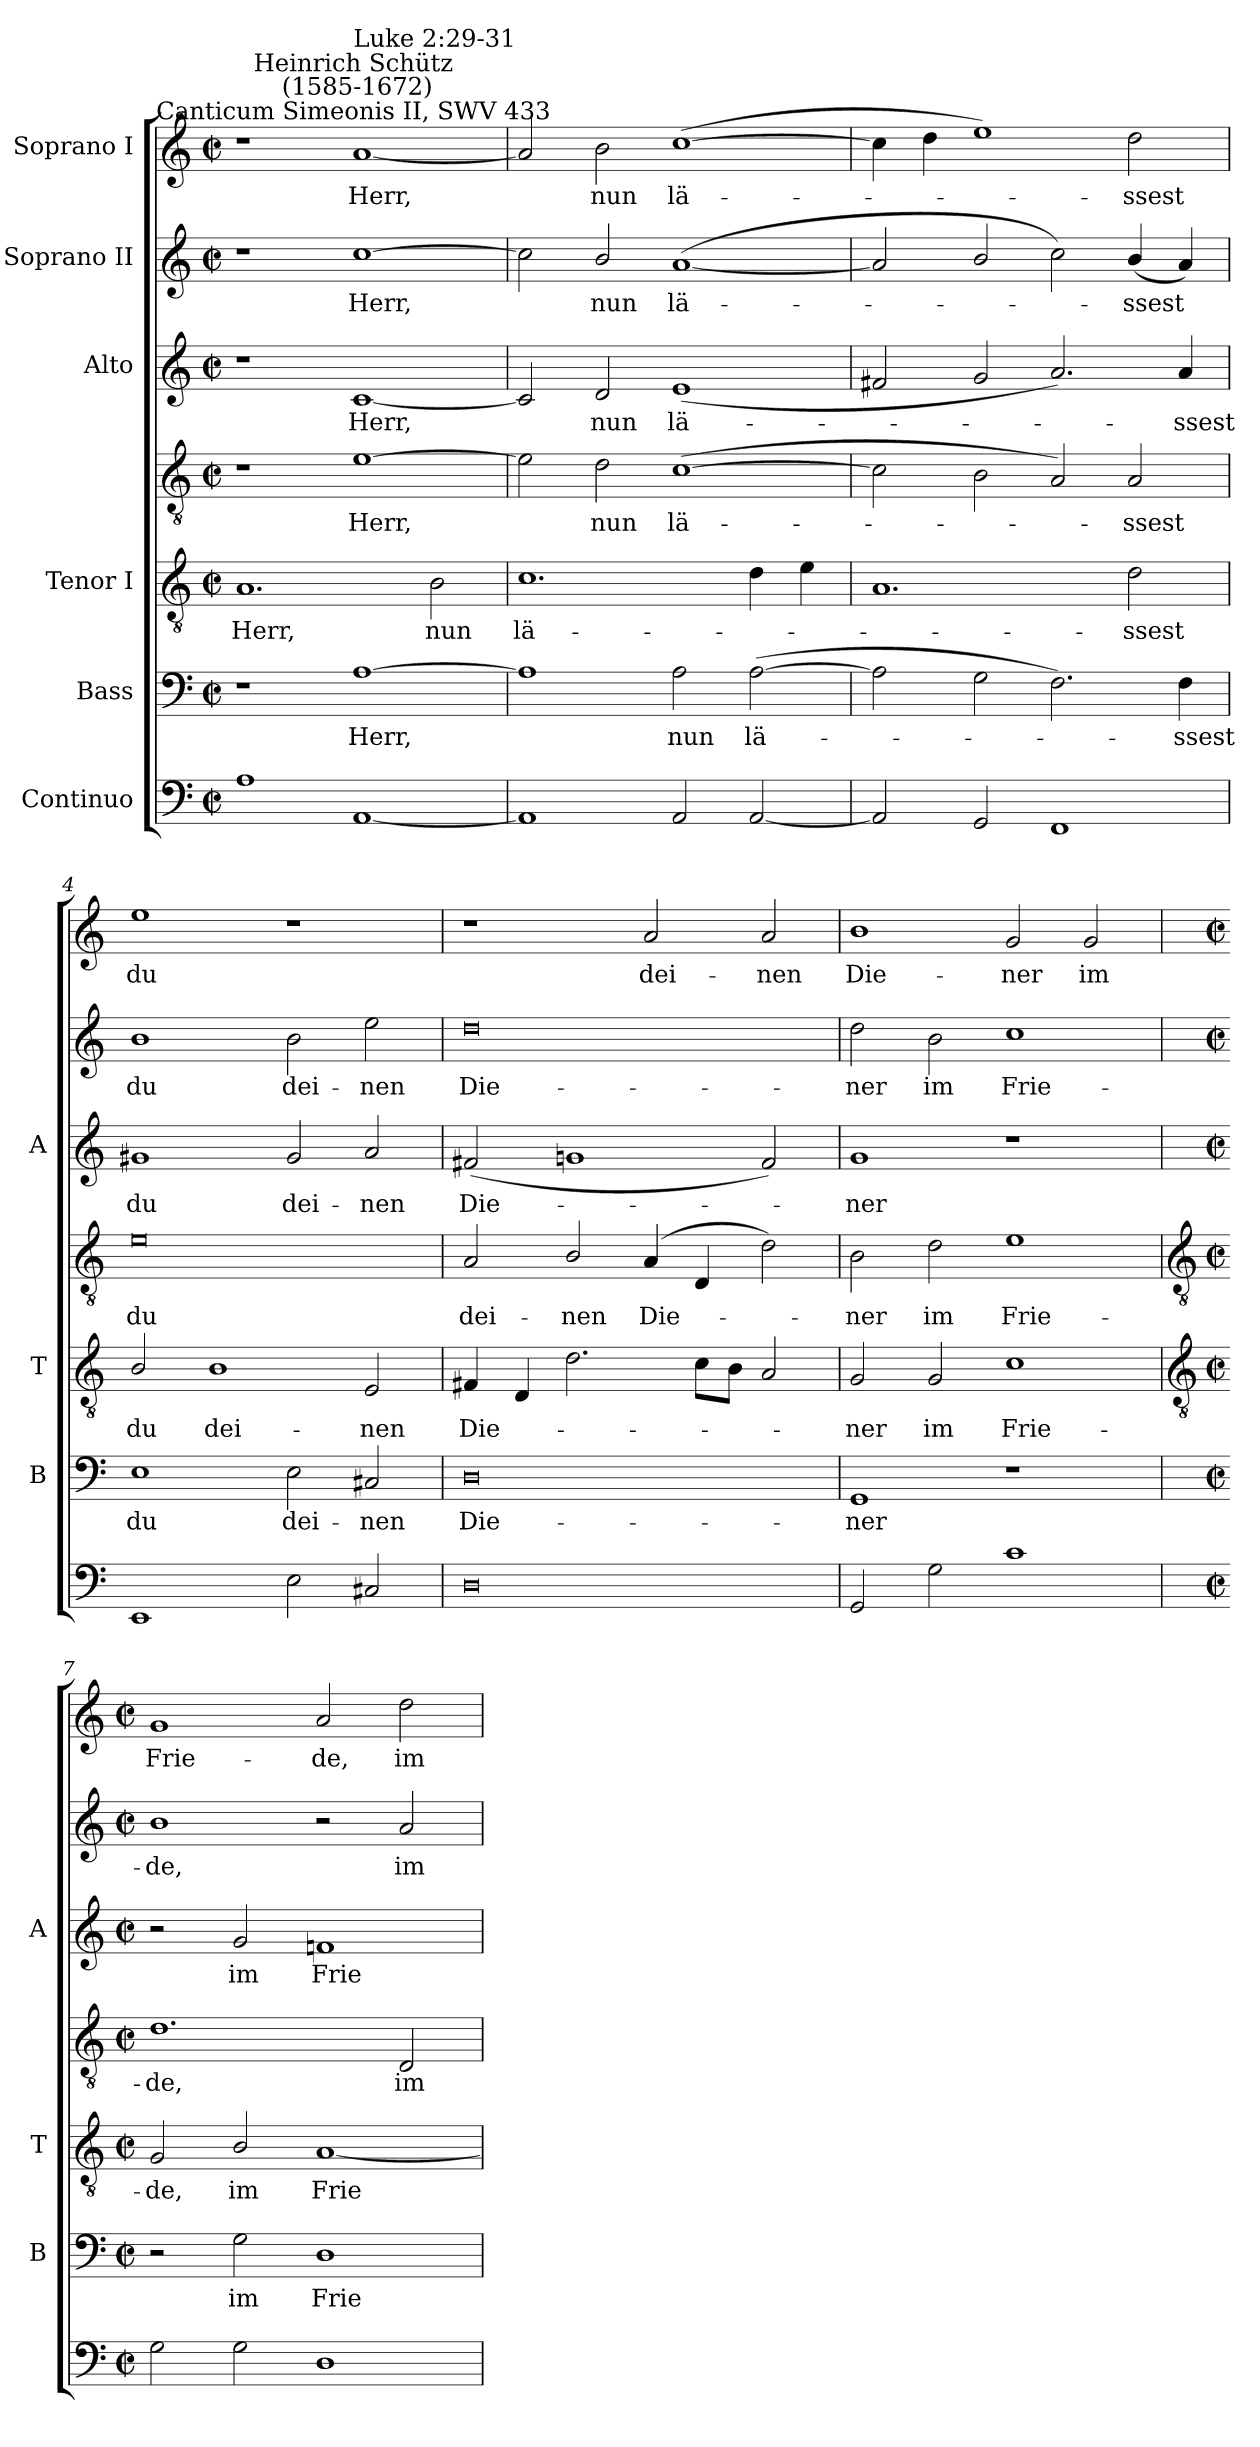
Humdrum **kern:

**kern	**kern	**text	**kern	**text	**kern	**text	**kern	**text	**kern	**text	**kern	**text
*part6	*part5	*part5	*part4	*part4	*part4	*part4	*part3	*part3	*part2	*part2	*part1	*part1
*staff7	*staff6	*staff6	*staff5	*staff5	*staff4	*staff4	*staff3	*staff3	*staff2	*staff2	*staff1	*staff1
*I"Continuo	*I"Bass	*	*I"Tenor I	*	*	*	*I"Alto	*	*I"Soprano II	*	*I"Soprano I	*
*	*I'B	*	*I'T	*	*	*	*I'A	*	*	*	*	*
*clefF4	*clefF4	*	*clefGv2	*	*clefGv2	*	*clefG2	*	*clefG2	*	*clefG2	*
*k[]	*k[]	*	*k[]	*	*k[]	*	*k[]	*	*k[]	*	*k[]	*
*C:	*C:	*	*C:	*	*C:	*	*C:	*	*C:	*	*C:	*
*M4/2	*M4/2	*	*M4/2	*	*M4/2	*	*M4/2	*	*M4/2	*	*M4/2	*
*met(c|)	*met(c|)	*	*met(c|)	*	*met(c|)	*	*met(c|)	*	*met(c|)	*	*met(c|)	*
=1	=1	=1	=1	=1	=1	=1	=1	=1	=1	=1	=1	=1
!	!	!	!	!LO:LY:b	!	!	!	!	!	!	!	!
1A	1r	.	1.A	Herr,	1r	.	1r	.	1r	.	1r	.
!	!	!	!	!	!	!	!	!	!	!	!LO:TX:a:cj:t=Canticum Simeonis II, SWV 433	!
!	!	!	!	!	!	!	!	!	!	!	!LO:TX:a:cj:t=Heinrich Schütz\n (1585-1672)	!
!	!	!	!	!	!	!	!	!	!	!	!LO:TX:a:t=Luke 2&colon;29-31	!
!	!	!LO:LY:b	!	!	!	!LO:LY:b	!	!LO:LY:b	!	!LO:LY:b	!	!LO:LY:b
[1AA	[1A	Herr,	.	.	[1e	Herr,	[1c	Herr,	[1cc	Herr,	[1a	Herr,
!	!	!	!	!LO:LY:b	!	!	!	!	!	!	!	!
.	.	.	2B	nun	.	.	.	.	.	.	.	.
=2	=2	=2	=2	=2	=2	=2	=2	=2	=2	=2	=2	=2
!	!	!	!	!LO:LY:b	!	!	!	!	!	!	!	!
1AA]	1A]	.	1.c	lä-	2e]	.	2c]	.	2cc]	.	2a]	.
!	!	!	!	!	!	!LO:LY:b	!	!LO:LY:b	!	!LO:LY:b	!	!LO:LY:b
.	.	.	.	.	2d	nun	2d	nun	2b/	nun	2b	nun
!	!	!LO:LY:b	!	!	!	!LO:LY:b	!	!LO:LY:b	!	!LO:LY:b	!	!LO:LY:b
2AA	2A	nun	.	.	(>[1c	lä-	(<1e	lä-	(<[1a	lä-	(>[1cc	lä-
!	!	!LO:LY:b	!	!	!	!	!	!	!	!	!	!
[2AA	(>[2A	lä-	4d	.	.	.	.	.	.	.	.	.
.	.	.	4e	.	.	.	.	.	.	.	.	.
=3	=3	=3	=3	=3	=3	=3	=3	=3	=3	=3	=3	=3
2AA]	2A]	.	1.A	.	2c]	.	2f#X	.	2a]	.	4cc]	.
.	.	.	.	.	.	.	.	.	.	.	4dd	.
2GG	2G	.	.	.	2B	.	2g	.	2b/	.	1ee)	.
1FF	2.F)	.	.	.	2A)	.	2.a)	.	2cc)	.	.	.
!	!	!	!	!LO:LY:b	!	!LO:LY:b	!	!	!	!LO:LY:b	!	!LO:LY:b
.	.	.	2d	ssest	2A	ssest	.	.	(<4b/	ssest	2dd	ssest
!	!	!LO:LY:b	!	!	!	!	!	!LO:LY:b	!	!	!	!
.	4F	ssest	.	.	.	.	4a	ssest	4a)	.	.	.
=4	=4	=4	=4	=4	=4	=4	=4	=4	=4	=4	=4	=4
!	!	!LO:LY:b	!	!LO:LY:b	!	!LO:LY:b	!	!LO:LY:b	!	!LO:LY:b	!	!LO:LY:b
1EE	1E	du	2B/	du	0e	du	1g#X	du	1b	du	1ee	du
!	!	!	!	!LO:LY:b	!	!	!	!	!	!	!	!
.	.	.	1B	dei-	.	.	.	.	.	.	.	.
!	!	!LO:LY:b	!	!	!	!	!	!LO:LY:b	!	!LO:LY:b	!	!
2E	2E	dei-	.	.	.	.	2g#	dei-	2b	dei-	1r	.
!	!	!LO:LY:b	!	!LO:LY:b	!	!	!	!LO:LY:b	!	!LO:LY:b	!	!
2C#X	2C#X	-nen	2E	-nen	.	.	2a	-nen	2ee	-nen	.	.
=5	=5	=5	=5	=5	=5	=5	=5	=5	=5	=5	=5	=5
!	!	!LO:LY:b	!	!LO:LY:b	!	!LO:LY:b	!	!LO:LY:b	!	!LO:LY:b	!	!
0D	0D	Die-	4F#X	Die-	2A	dei-	(<2f#X	Die-	0dd	Die-	1r	.
.	.	.	4D	.	.	.	.	.	.	.	.	.
!	!	!	!	!	!	!LO:LY:b	!	!	!	!	!	!
.	.	.	2.d	.	2B/	-nen	1gn	.	.	.	.	.
!	!	!	!	!	!	!LO:LY:b	!	!	!	!	!	!LO:LY:b
.	.	.	.	.	(>4A	Die-	.	.	.	.	2a	dei-
.	.	.	8cL	.	4D	.	.	.	.	.	.	.
.	.	.	8BJ	.	.	.	.	.	.	.	.	.
!	!	!	!	!	!	!	!	!	!	!	!	!LO:LY:b
.	.	.	2A	.	2d)	.	2f#)	.	.	.	2a	-nen
=6	=6	=6	=6	=6	=6	=6	=6	=6	=6	=6	=6	=6
!	!	!LO:LY:b	!	!LO:LY:b	!	!LO:LY:b	!	!LO:LY:b	!	!LO:LY:b	!	!LO:LY:b
2GG	1GG	-ner	2G	-ner	2B	ner	1g	ner	2dd	-ner	1b	Die-
!	!	!	!	!LO:LY:b	!	!LO:LY:b	!	!	!	!LO:LY:b	!	!
2G	.	.	2G	im	2d	im	.	.	2b	im	.	.
!	!	!	!	!LO:LY:b	!	!LO:LY:b	!	!	!	!LO:LY:b	!	!LO:LY:b
1c	1r	.	1c	Frie-	1e	Frie-	1r	.	1cc	Frie-	2g	-ner
!	!	!	!	!	!	!	!	!	!	!	!	!LO:LY:b
.	.	.	.	.	.	.	.	.	.	.	2g	im
!!LO:LB:g=z
=7	=7	=7	=7	=7	=7	=7	=7	=7	=7	=7	=7	=7
*	*	*	*clefGv2	*	*clefGv2	*	*	*	*	*	*	*
*M4/2	*M4/2	*	*M4/2	*	*M4/2	*	*M4/2	*	*M4/2	*	*M4/2	*
*met(c|)	*met(c|)	*	*met(c|)	*	*met(c|)	*	*met(c|)	*	*met(c|)	*	*met(c|)	*
!	!	!	!	!LO:LY:b	!	!LO:LY:b	!	!	!	!LO:LY:b	!	!LO:LY:b
2G	2r	.	2G	de,	1.d	-de,	2r	.	1b	-de,	1g	Frie-
!	!	!LO:LY:b	!	!LO:LY:b	!	!	!	!LO:LY:b	!	!	!	!
2G	2G	im	2B/	im	.	.	2g	im	.	.	.	.
!	!	!LO:LY:b	!	!LO:LY:b	!	!	!	!LO:LY:b	!	!	!	!LO:LY:b
1D	1D	Frie-	[1A	Frie-	.	.	1fn	Frie-	2r	.	2a	-de,
!	!	!	!	!	!	!LO:LY:b	!	!	!	!LO:LY:b	!	!LO:LY:b
.	.	.	.	.	2D	im	.	.	2a	im	2dd	im
=	=	=	=	=	=	=	=	=	=	=	=	=
*-	*-	*-	*-	*-	*-	*-	*-	*-	*-	*-	*-	*-
